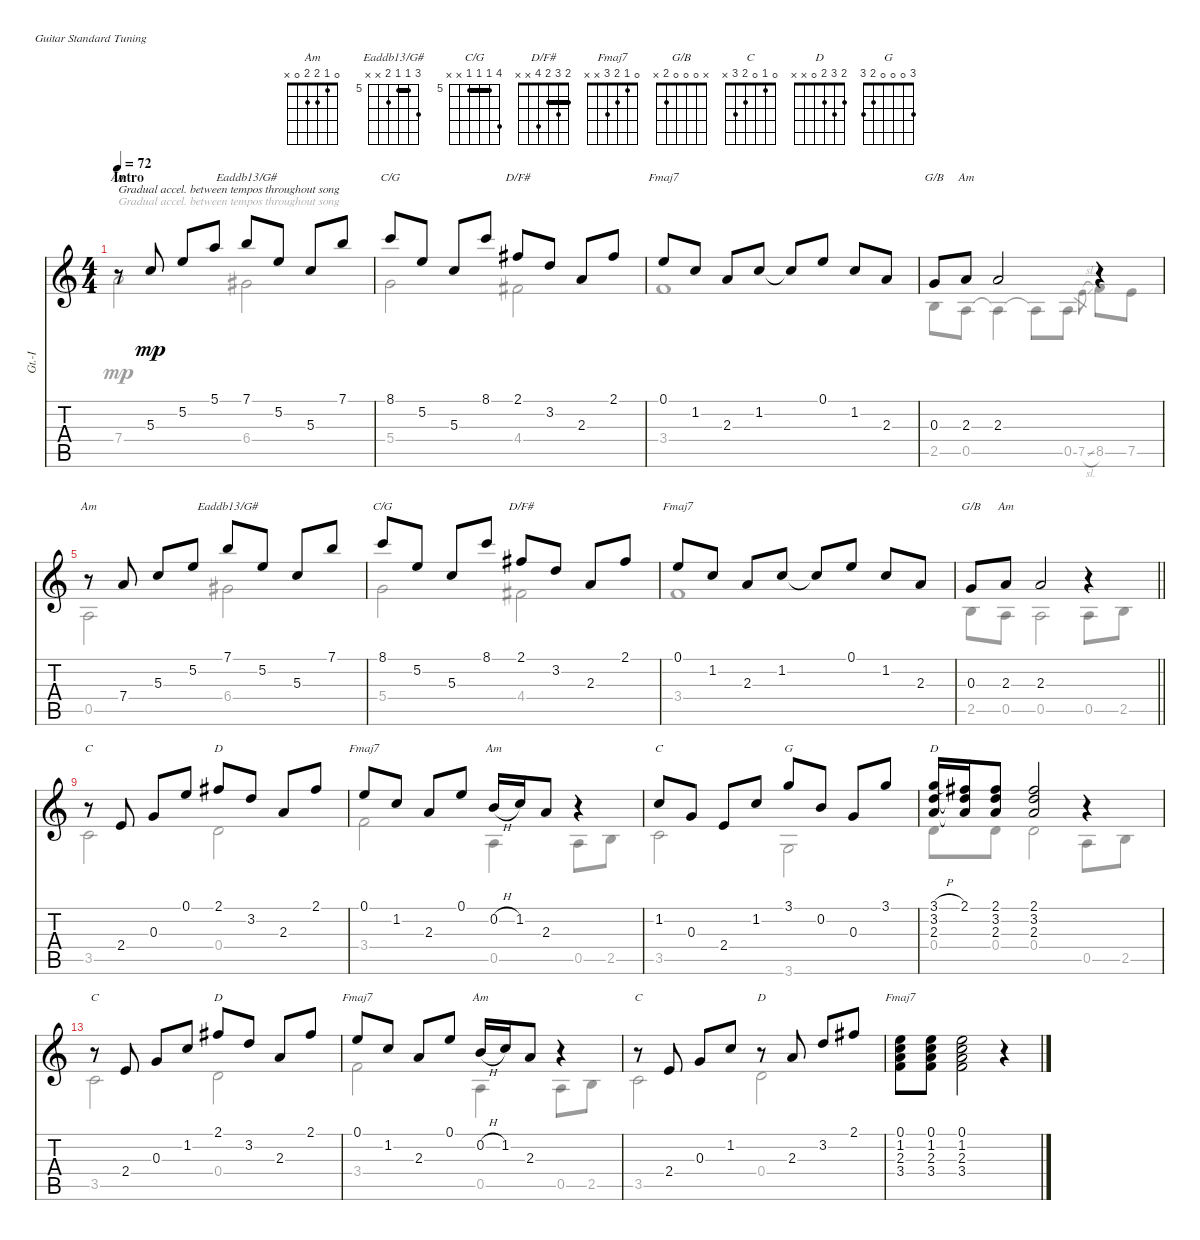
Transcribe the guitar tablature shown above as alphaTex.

\defaultSystemsLayout 4
\bracketExtendMode nobrackets
\defaultBarNumberDisplay FirstOfSystem
\track ("Rhythm I - J. Page - Acoustic" "Gt.-I") {instrument acousticguitarsteel}
\staff {score tabs}
\tuning (E4 B3 G3 D3 A2 E2)
\chord ("Am" 5 5 5 7 x x) {firstfret 5 barre (5 5)}
\chord ("Eaddb13/G#" 7 5 5 6 x x) {firstfret 5 barre 5}
\chord ("C/G" 8 5 5 5 x x) {firstfret 5 barre (5 5)}
\chord ("D/F#" 2 3 2 4 x x) {barre 2}
\chord ("Fmaj7" 0 1 2 3 x x)
\chord ("G/B" x 0 0 0 2 x)
\chord ("Am" 0 1 2 2 0 x)
\chord ("C" 0 1 0 2 3 x)
\chord ("D" 2 3 2 0 x x)
\chord ("G" 3 0 0 0 2 3)
\voice
\ts (4 4)
\beaming (8 2 2 2 2)
\section ("" "Intro")
\tempo 72
\clef g2
\ks aminor
r.8{ch "Am" txt "Gradual accel. between tempos throughout song" dy mp instrument acousticguitarsteel beam Up} 5.3.8{beam Up} 5.2.8{beam Up} 5.1.8{beam Up} 7.1.8{ch "Eaddb13/G#" beam Up} 5.2.8{beam Up} 5.3.8{beam Up} 7.1.8{beam Up} |
8.1.8{ch "C/G" beam Up} 5.2.8{beam Up} 5.3.8{beam Up} 8.1.8{beam Up} 2.1{acc #}.8{ch "D/F#" beam Up} 3.2.8{beam Up} 2.3.8{beam Up} 2.1{acc #}.8{beam Up} |
0.1.8{ch "Fmaj7" beam Up} 1.2.8{beam Up} 2.3.8{beam Up} 1.2.8{beam Up} 1.2{t}.8{beam Up} 0.1.8{beam Up} 1.2.8{beam Up} 2.3.8{beam Up} |
0.3.8{ch "G/B" beam Up} 2.3.8{ch "Am" beam Up} 2.3.2{beam Up} r.4{beam Up} |
r.8{ch "Am" beam Up} 7.4.8{beam Up} 5.3.8{beam Up} 5.2.8{beam Up} 7.1.8{ch "Eaddb13/G#" beam Up} 5.2.8{beam Up} 5.3.8{beam Up} 7.1.8{beam Up} |
8.1.8{ch "C/G" beam Up} 5.2.8{beam Up} 5.3.8{beam Up} 8.1.8{beam Up} 2.1{acc #}.8{ch "D/F#" beam Up} 3.2.8{beam Up} 2.3.8{beam Up} 2.1{acc #}.8{beam Up} |
0.1.8{ch "Fmaj7" beam Up} 1.2.8{beam Up} 2.3.8{beam Up} 1.2.8{beam Up} 1.2{t}.8{beam Up} 0.1.8{beam Up} 1.2.8{beam Up} 2.3.8{beam Up} |
\barLineRight lightlight
0.3.8{ch "G/B" beam Up} 2.3.8{ch "Am" beam Up} 2.3.2{beam Up} r.4{beam Up} |
r.8{ch "C" beam Up} 2.4.8{beam Up} 0.3.8{beam Up} 0.1.8{beam Up} 2.1{acc #}.8{ch "D" beam Up} 3.2.8{beam Up} 2.3.8{beam Up} 2.1{acc #}.8{beam Up} |
0.1.8{ch "Fmaj7" beam Up} 1.2.8{beam Up} 2.3.8{beam Up} 0.1.8{beam Up} 0.2{h}.16{ch "Am" beam Up} 1.2.16{beam Up} 2.3.8{beam Up} r.4{beam Up} |
1.2.8{ch "C" beam Up} 0.3.8{beam Up} 2.4.8{beam Up} 1.2.8{beam Up} 3.1.8{ch "G" beam Up} 0.2.8{beam Up} 0.3.8{beam Up} 3.1.8{beam Up} |
(3.1{h} 3.2 2.3).16{ch "D" beam Up} (2.1{acc #} 2.3{t} 3.2{t}).16{beam Up} (2.1{acc #} 3.2 2.3).8{beam Up} (2.3 3.2 2.1{acc #}).2{beam Up} r.4{beam Up} |
r.8{ch "C" beam Up} 2.4.8{beam Up} 0.3.8{beam Up} 1.2.8{beam Up} 2.1{acc #}.8{ch "D" beam Up} 3.2.8{beam Up} 2.3.8{beam Up} 2.1{acc #}.8{beam Up} |
0.1.8{ch "Fmaj7" beam Up} 1.2.8{beam Up} 2.3.8{beam Up} 0.1.8{beam Up} 0.2{h}.16{ch "Am" beam Up} 1.2.16{beam Up} 2.3.8{beam Up} r.4{beam Up} |
r.8{ch "C" beam Up} 2.4.8{beam Up} 0.3.8{beam Up} 1.2.8{beam Up} r.8{ch "D" beam Up} 2.3.8{beam Up} 3.2.8{beam Up} 2.1{acc #}.8{beam Up} |
(3.4 2.3 1.2 0.1).8{ch "Fmaj7" beam Down} (3.4 2.3 1.2 0.1).8{beam Down} (3.4 2.3 1.2 0.1).2{beam Down} r.4{beam Down}
\voice
\clef g2
\ottava regular
\simile none
\ks aminor
7.4.2{txt "Gradual accel. between tempos throughout song" dy mp beam Down} 6.4{acc #}.2{beam Down} |
5.4.2{beam Down} 4.4{acc #}.2{beam Down} |
3.4.1{beam Down} |
2.5.8{beam Down} 0.5.8{beam Down} 0.5{t}.4{beam Down} 0.5{t}.8{beam Down} 0.5.8{beam Down} 7.5{sl}.8{gr beam Down} 8.5.8{beam Down} 7.5.8{beam Down} |
0.5.2{beam Down} 6.4{acc #}.2{beam Down} |
5.4.2{beam Down} 4.4{acc #}.2{beam Down} |
3.4.1{beam Down} |
\barLineRight lightlight
2.5.8{beam Down} 0.5.8{beam Down} 0.5.2{beam Down} 0.5.8{beam Down} 2.5.8{beam Down} |
3.5.2{beam Down} 0.4.2{beam Down} |
3.4.2{beam Down} 0.5.4{beam Down} 0.5.8{beam Down} 2.5.8{beam Down} |
3.5.2{beam Down} 3.6.2{beam Down} |
0.4.8{beam Down} 0.4.8{beam Down} 0.4.2{beam Down} 0.5.8{beam Down} 2.5.8{beam Down} |
3.5.2{beam Down} 0.4.2{beam Down} |
3.4.2{beam Down} 0.5.4{beam Down} 0.5.8{beam Down} 2.5.8{beam Down} |
3.5.2{beam Down} 0.4.2{beam Down} |
